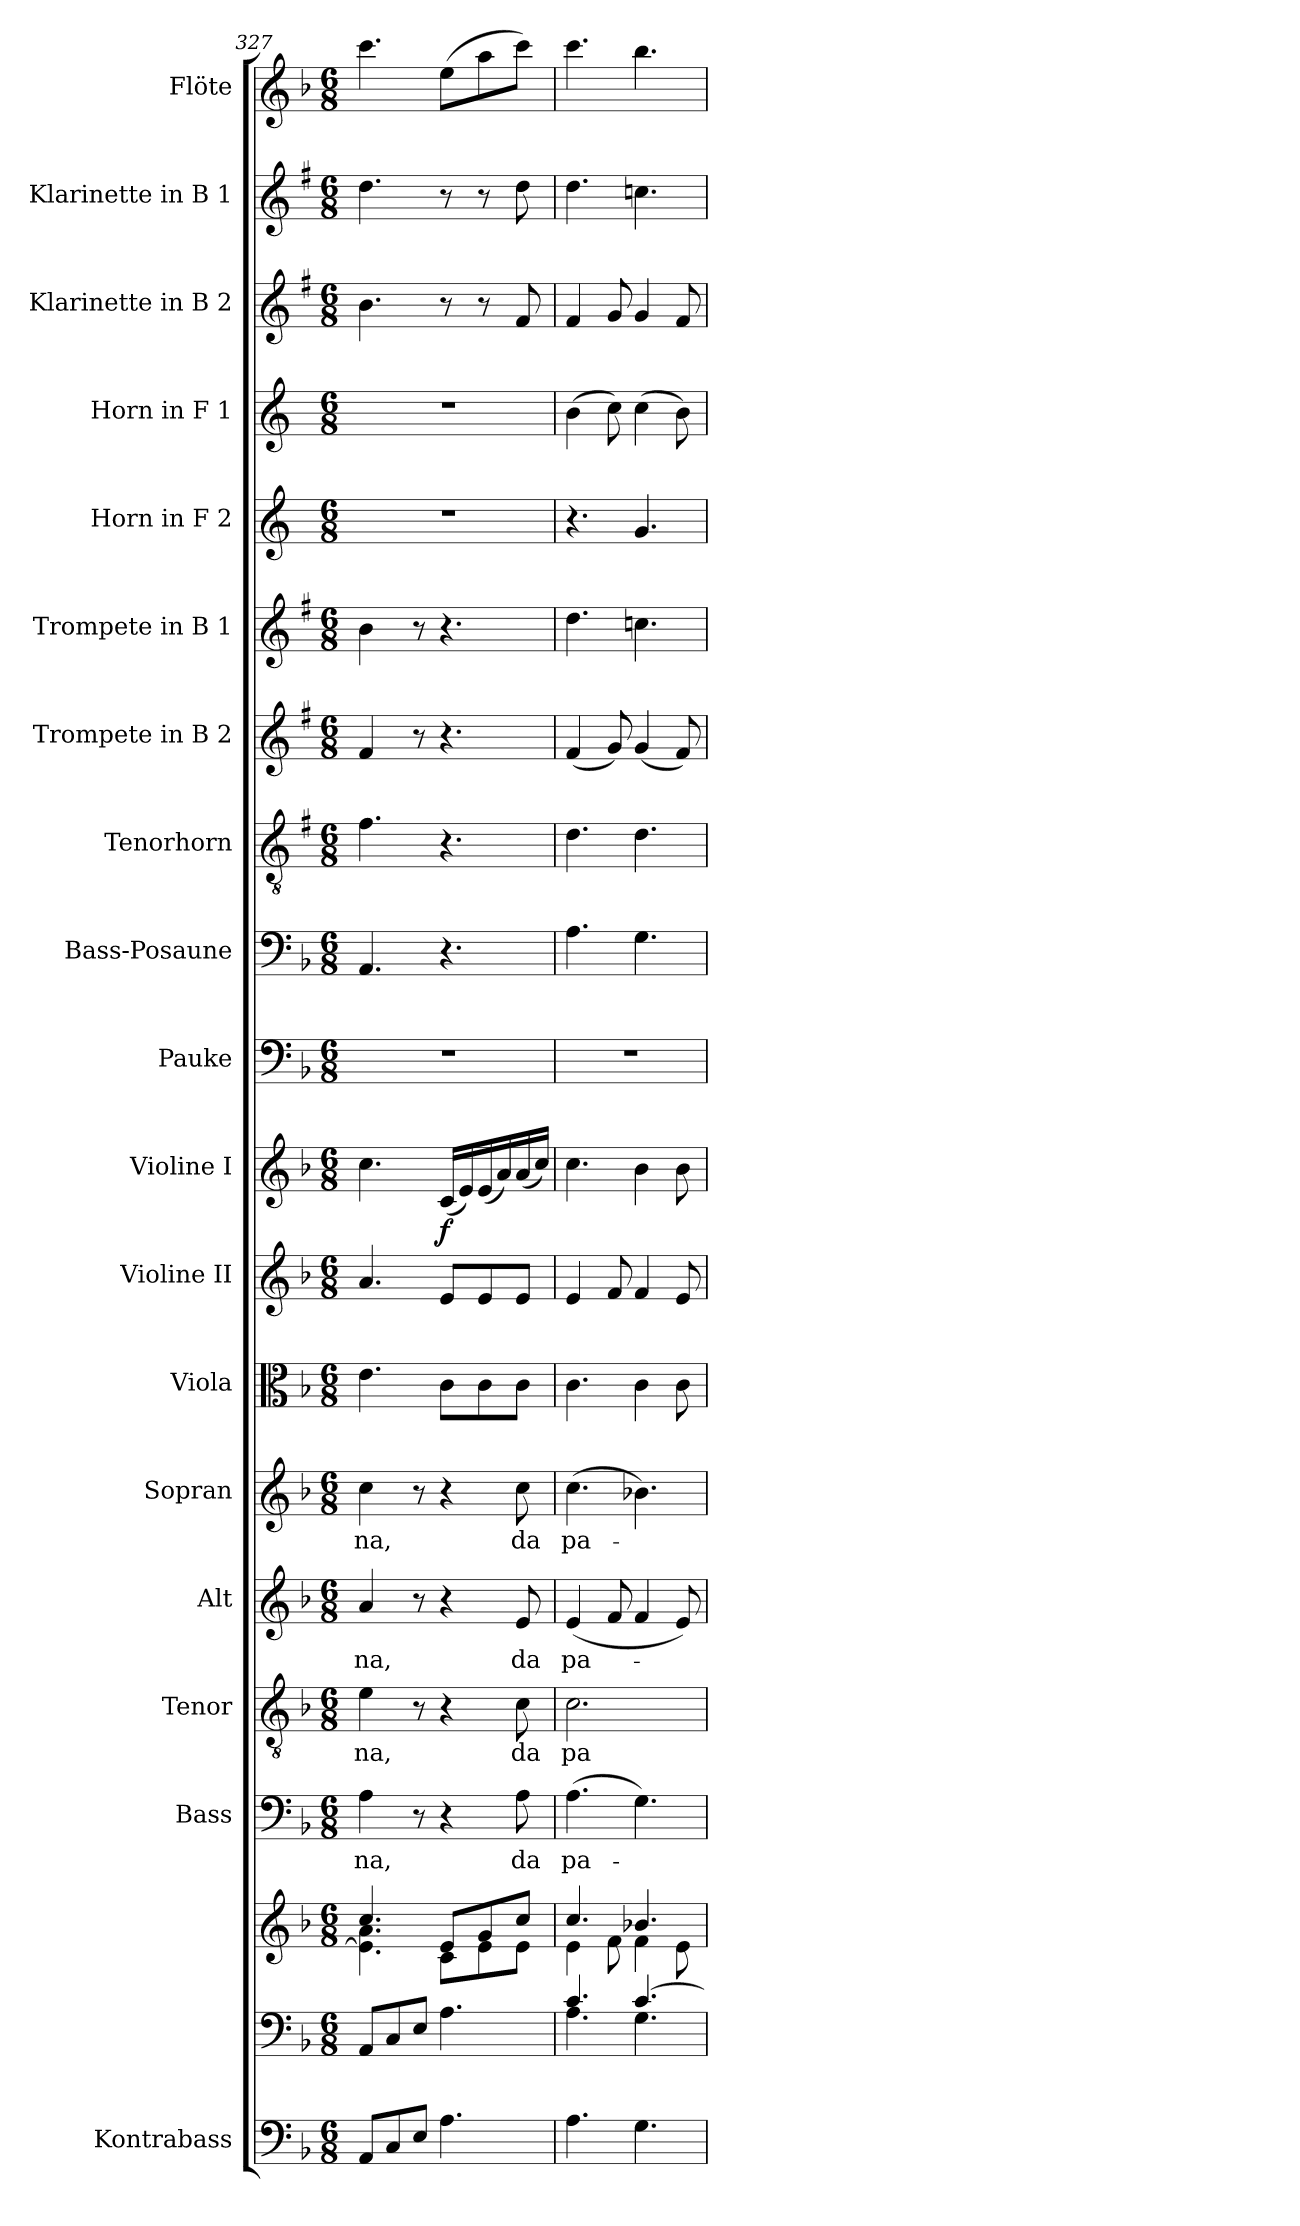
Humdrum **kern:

**kern	**kern	**kern	**kern	**text	**kern	**text	**kern	**text	**kern	**text	**kern	**kern	**kern	**dynam	**kern	**kern	**kern	**kern	**kern	**kern	**kern	**kern	**kern	**kern
*part19	*part18	*part18	*part17	*part17	*part16	*part16	*part15	*part15	*part14	*part14	*part13	*part12	*part11	*part11	*part10	*part9	*part8	*part7	*part6	*part5	*part4	*part3	*part2	*part1
*staff20	*staff19	*staff18	*staff17	*staff17	*staff16	*staff16	*staff15	*staff15	*staff14	*staff14	*staff13	*staff12	*staff11	*staff11	*staff10	*staff9	*staff8	*staff7	*staff6	*staff5	*staff4	*staff3	*staff2	*staff1
*I"Kontrabass	*	*	*I"Bass	*	*I"Tenor	*	*I"Alt	*	*I"Sopran	*	*I"Viola	*I"Violine II	*I"Violine I	*	*I"Pauke	*I"Bass-Posaune	*I"Tenorhorn	*I"Trompete in B 2	*I"Trompete in B 1	*I"Horn in F 2	*I"Horn in F 1	*I"Klarinette in B 2	*I"Klarinette in B 1	*I"Flöte
*I'Kb.	*	*	*I'B	*	*I'T	*	*I'A	*	*I'S	*	*I'Vla.	*I'Vl. II	*I'Vl. I	*	*I'Pk.	*I'B. Pos.	*I'T	*	*	*I'Hrn. 2	*I'Hrn. 1	*	*	*I'Fl.
*clefF4	*clefF4	*clefG2	*clefF4	*	*clefGv2	*	*clefG2	*	*clefG2	*	*clefC3	*clefG2	*clefG2	*	*clefF4	*clefF4	*clefGv2	*clefG2	*clefG2	*clefG2	*clefG2	*clefG2	*clefG2	*clefG2
*ITrd7c12	*	*	*	*	*	*	*	*	*	*	*	*	*	*	*	*	*ITrd1c2	*ITrd1c2	*ITrd1c2	*ITrd4c7	*ITrd4c7	*ITrd1c2	*ITrd1c2	*
*k[b-]	*k[b-]	*k[b-]	*k[b-]	*	*k[b-]	*	*k[b-]	*	*k[b-]	*	*k[b-]	*k[b-]	*k[b-]	*	*k[b-]	*k[b-]	*k[b-]	*k[b-]	*k[b-]	*k[b-]	*k[b-]	*k[b-]	*k[b-]	*k[b-]
*F:	*F:	*F:	*F:	*	*F:	*	*F:	*	*F:	*	*F:	*F:	*F:	*	*F:	*F:	*F:	*F:	*F:	*F:	*F:	*F:	*F:	*F:
*M6/8	*M6/8	*M6/8	*M6/8	*	*M6/8	*	*M6/8	*	*M6/8	*	*M6/8	*M6/8	*M6/8	*	*M6/8	*M6/8	*M6/8	*M6/8	*M6/8	*M6/8	*M6/8	*M6/8	*M6/8	*M6/8
=327	=327	=327	=327	=327	=327	=327	=327	=327	=327	=327	=327	=327	=327	=327	=327	=327	=327	=327	=327	=327	=327	=327	=327	=327
*	*	*^	*	*	*	*	*	*	*	*	*	*	*	*	*	*	*	*	*	*	*	*	*	*
!	!	!	!	!	!LO:LY:b	!	!LO:LY:b	!	!LO:LY:b	!	!LO:LY:b	!	!	!	!	!	!	!	!	!	!	!	!	!	!
8AAA/L	8AA/L	4.cc/	4.e\] 4.a\	4A\	-na,	4e\	-na,	4a/	-na,	4cc\	-na,	4.e\	4.a/	4.cc\	.	2.r	4.AA/	4.e\	4e/	4a\	2.r	2.r	4.a\	4.cc\	4.ccc\
8CC/	8C/	.	.	.	.	.	.	.	.	.	.	.	.	.	.	.	.	.	.	.	.	.	.	.	.
8EE/J	8E/J	.	.	8r	.	8r	.	8r	.	8r	.	.	.	.	.	.	.	.	8r	8r	.	.	.	.	.
!	!	!	!	!	!	!	!	!	!	!	!	!	!	!	!LO:DY:b	!	!	!	!	!	!	!	!	!	!
4.AA\	4.A\	8e/L	8c\L	4r	.	4r	.	4r	.	4r	.	8c\L	8e/L	(<16c/LL	f	.	4.r	4.r	4.r	4.r	.	.	8r	8r	(>8ee\L
.	.	.	.	.	.	.	.	.	.	.	.	.	.	16e/)	.	.	.	.	.	.	.	.	.	.	.
.	.	8g/	8e\	.	.	.	.	.	.	.	.	8c\	8e/	(<16e/	.	.	.	.	.	.	.	.	8r	8r	8aa\
.	.	.	.	.	.	.	.	.	.	.	.	.	.	16a/)	.	.	.	.	.	.	.	.	.	.	.
!	!	!	!	!	!LO:LY:b	!	!LO:LY:b	!	!LO:LY:b	!	!LO:LY:b	!	!	!	!	!	!	!	!	!	!	!	!	!	!
.	.	8cc/J	8e\J	8A\	da	8c\	da	8e/	da	8cc\	da	8c\J	8e/J	(<16a/	.	.	.	.	.	.	.	.	8e/	8cc\	8ccc\J)
.	.	.	.	.	.	.	.	.	.	.	.	.	.	16cc/JJ)	.	.	.	.	.	.	.	.	.	.	.
=328	=328	=328	=328	=328	=328	=328	=328	=328	=328	=328	=328	=328	=328	=328	=328	=328	=328	=328	=328	=328	=328	=328	=328	=328	=328
*	*^	*	*	*	*	*	*	*	*	*	*	*	*	*	*	*	*	*	*	*	*	*	*	*	*
!	!	!	!	!	!	!LO:LY:b	!	!LO:LY:b	!	!LO:LY:b	!	!LO:LY:b	!	!	!	!	!	!	!	!	!	!	!	!	!	!
4.AA\	4.c/	4.A\	4.cc/	4e\	(>4.A\	pa-	2.c\	pa-	(<4e/	pa-	(>4.cc\	pa-	4.c\	4e/	4.cc\	.	2.r	4.A\	4.c\	(<4e/	4.cc\	4.r	(>4e\	4e/	4.cc\	4.ccc\
.	.	.	.	8f\	.	.	.	.	8f/	.	.	.	.	8f/	.	.	.	.	.	8f/)	.	.	8f\)	8f/	.	.
4.GG\	[>4.c/	4.G\	4.b-X/	4f\	4.G\)	.	.	.	4f/	.	4.b-X\)	.	4c\	4f/	4b-\	.	.	4.G\	4.c\	(<4f/	4.b-X\	4.c/	(>4f\	4f/	4.b-X\	4.bb-\
.	.	.	.	8e\	.	.	.	.	8e/)	.	.	.	8c\	8e/	8b-\	.	.	.	.	8e/)	.	.	8e\)	8e/	.	.
*	*v	*v	*	*	*	*	*	*	*	*	*	*	*	*	*	*	*	*	*	*	*	*	*	*	*	*
*	*	*v	*v	*	*	*	*	*	*	*	*	*	*	*	*	*	*	*	*	*	*	*	*	*	*
=	=	=	=	=	=	=	=	=	=	=	=	=	=	=	=	=	=	=	=	=	=	=	=	=
*-	*-	*-	*-	*-	*-	*-	*-	*-	*-	*-	*-	*-	*-	*-	*-	*-	*-	*-	*-	*-	*-	*-	*-	*-
